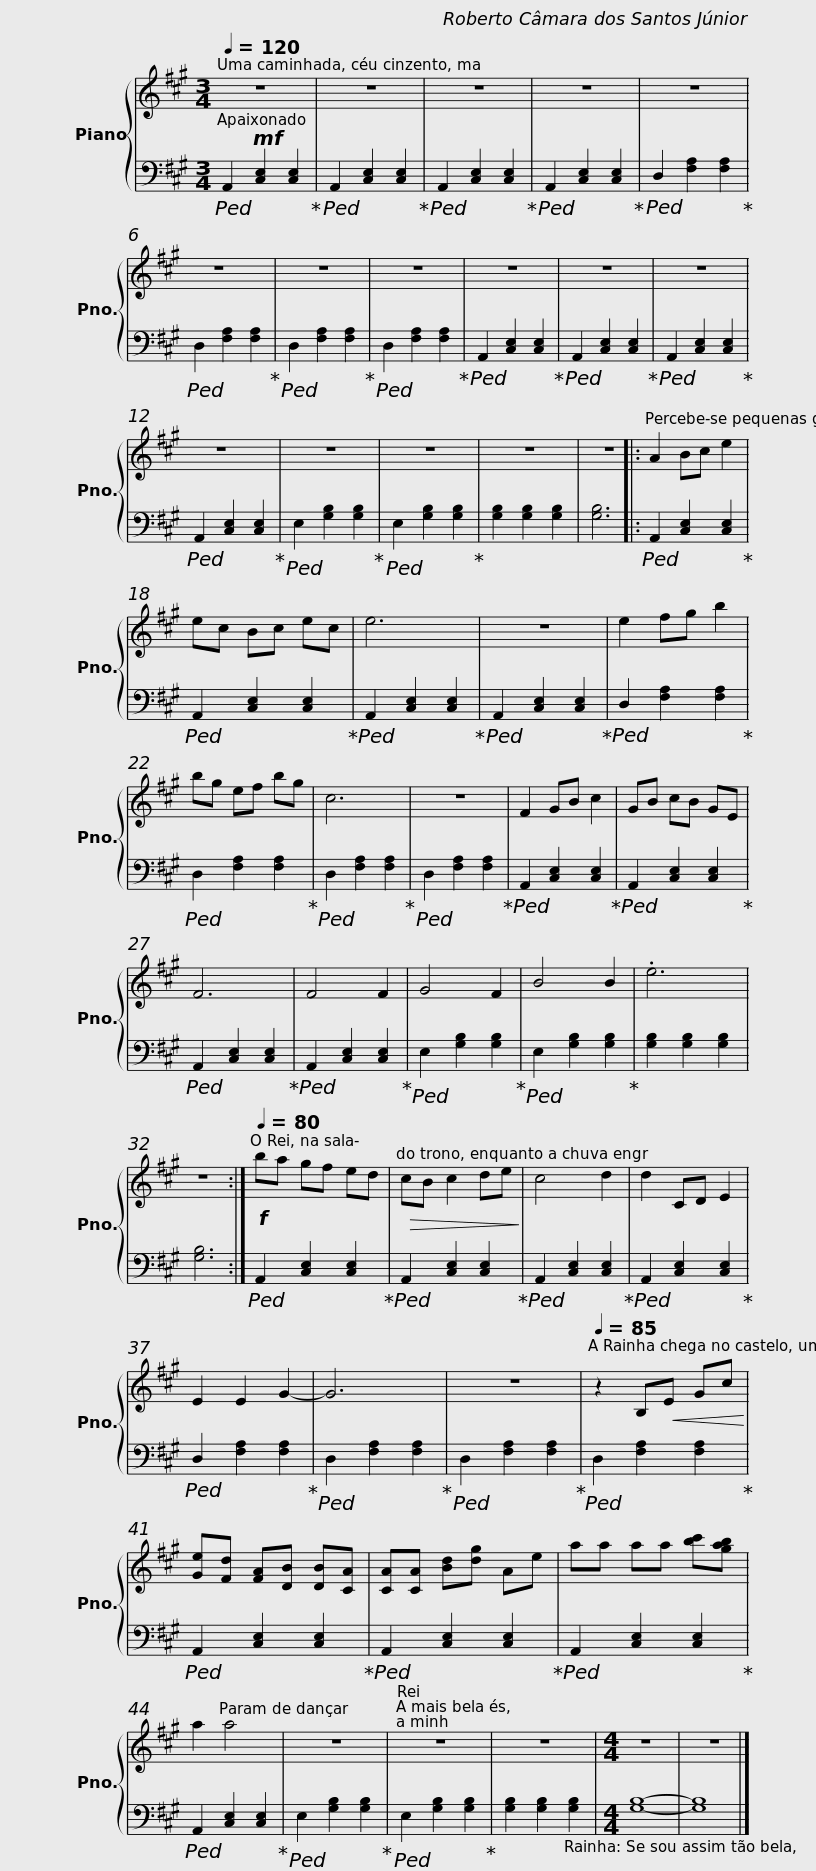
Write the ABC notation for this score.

X:1
%%score { 1 | 2 }
L:1/8
Q:1/4=120
M:3/4
I:linebreak $
K:A
V:1 treble
V:2 bass
V:1
!mf! z6 | z6 | z6 | z6 | z6 | %5
 z6 | z6 | z6 | z6 | z6 | %10
 z6 | z6 |$ z6 | z6 | z6 | %15
 z6 |: A2 Bc e2 | ec Bc ec | e6 | z6 | %20
 e2 fg b2 | bg ef bg |$ c6 | z6 | F2 GB c2 | %25
 GB cB GE | F6 | F4 F2 | G4 F2 | B4 B2 | %30
 .e6 | z6 :|[Q:1/4=80]!f! ba gf ed |$!>(! cB c2 de!>)! | c4 d2 | %35
 d2 CD E2 | E2 E2 G2- | G6 | z6 |[Q:1/4=85] z2 B,!<(!E Gc!<)! | %40
 [Ge][Fd] [FA][DB] [DB][CA] | [CA][CA] [Bd][dg] Ae |$ aa aa [bc'][gab] | a2 a4 | z6 | %45
 z6 | z6 |[M:4/4] z8 | z8 |] %49
V:2
!ped! A,,2 [C,E,]2 [C,E,]2!ped-up! |!ped! A,,2 [C,E,]2 [C,E,]2!ped-up! |!ped! A,,2 [C,E,]2 [C,E,]2!ped-up! |!ped! A,,2 [C,E,]2 [C,E,]2!ped-up! |!ped! D,2 [F,A,]2 [F,A,]2!ped-up! | %5
!ped! D,2 [F,A,]2 [F,A,]2!ped-up! |!ped! D,2 [F,A,]2 [F,A,]2!ped-up! |!ped! D,2 [F,A,]2 [F,A,]2!ped-up! |!ped! A,,2 [C,E,]2 [C,E,]2!ped-up! |!ped! A,,2 [C,E,]2 [C,E,]2!ped-up! | %10
!ped! A,,2 [C,E,]2 [C,E,]2!ped-up! |!ped! A,,2 [C,E,]2 [C,E,]2!ped-up! |$!ped! E,2 [G,B,]2 [G,B,]2!ped-up! |!ped! E,2 [G,B,]2 [G,B,]2!ped-up! | [G,B,]2 [G,B,]2 [G,B,]2 | %15
 [G,B,]6 |:!ped! A,,2 [C,E,]2 [C,E,]2!ped-up! |!ped! A,,2 [C,E,]2 [C,E,]2!ped-up! |!ped! A,,2 [C,E,]2 [C,E,]2!ped-up! |!ped! A,,2 [C,E,]2 [C,E,]2!ped-up! | %20
!ped! D,2 [F,A,]2 [F,A,]2!ped-up! |!ped! D,2 [F,A,]2 [F,A,]2!ped-up! |$!ped! D,2 [F,A,]2 [F,A,]2!ped-up! |!ped! D,2 [F,A,]2 [F,A,]2!ped-up! |!ped! A,,2 [C,E,]2 [C,E,]2!ped-up! | %25
!ped! A,,2 [C,E,]2 [C,E,]2!ped-up! |!ped! A,,2 [C,E,]2 [C,E,]2!ped-up! |!ped! A,,2 [C,E,]2 [C,E,]2!ped-up! |!ped! E,2 [G,B,]2 [G,B,]2!ped-up! |!ped! E,2 [G,B,]2 [G,B,]2!ped-up! | %30
 [G,B,]2 [G,B,]2 [G,B,]2 | [G,B,]6 :|!ped! A,,2 [C,E,]2 [C,E,]2!ped-up! |$!ped! A,,2 [C,E,]2 [C,E,]2!ped-up! |!ped! A,,2 [C,E,]2 [C,E,]2!ped-up! | %35
!ped! A,,2 [C,E,]2 [C,E,]2!ped-up! |!ped! D,2 [F,A,]2 [F,A,]2!ped-up! |!ped! D,2 [F,A,]2 [F,A,]2!ped-up! |!ped! D,2 [F,A,]2 [F,A,]2!ped-up! |!ped! D,2 [F,A,]2 [F,A,]2!ped-up! | %40
!ped! A,,2 [C,E,]2 [C,E,]2!ped-up! |!ped! A,,2 [C,E,]2 [C,E,]2!ped-up! |$!ped! A,,2 [C,E,]2 [C,E,]2!ped-up! |!ped! A,,2 [C,E,]2 [C,E,]2!ped-up! |!ped! E,2 [G,B,]2 [G,B,]2!ped-up! | %45
!ped! E,2 [G,B,]2 [G,B,]2!ped-up! | [G,B,]2 [G,B,]2 [G,B,]2 |[M:4/4] [G,B,]8- | [G,B,]8 |] %49
